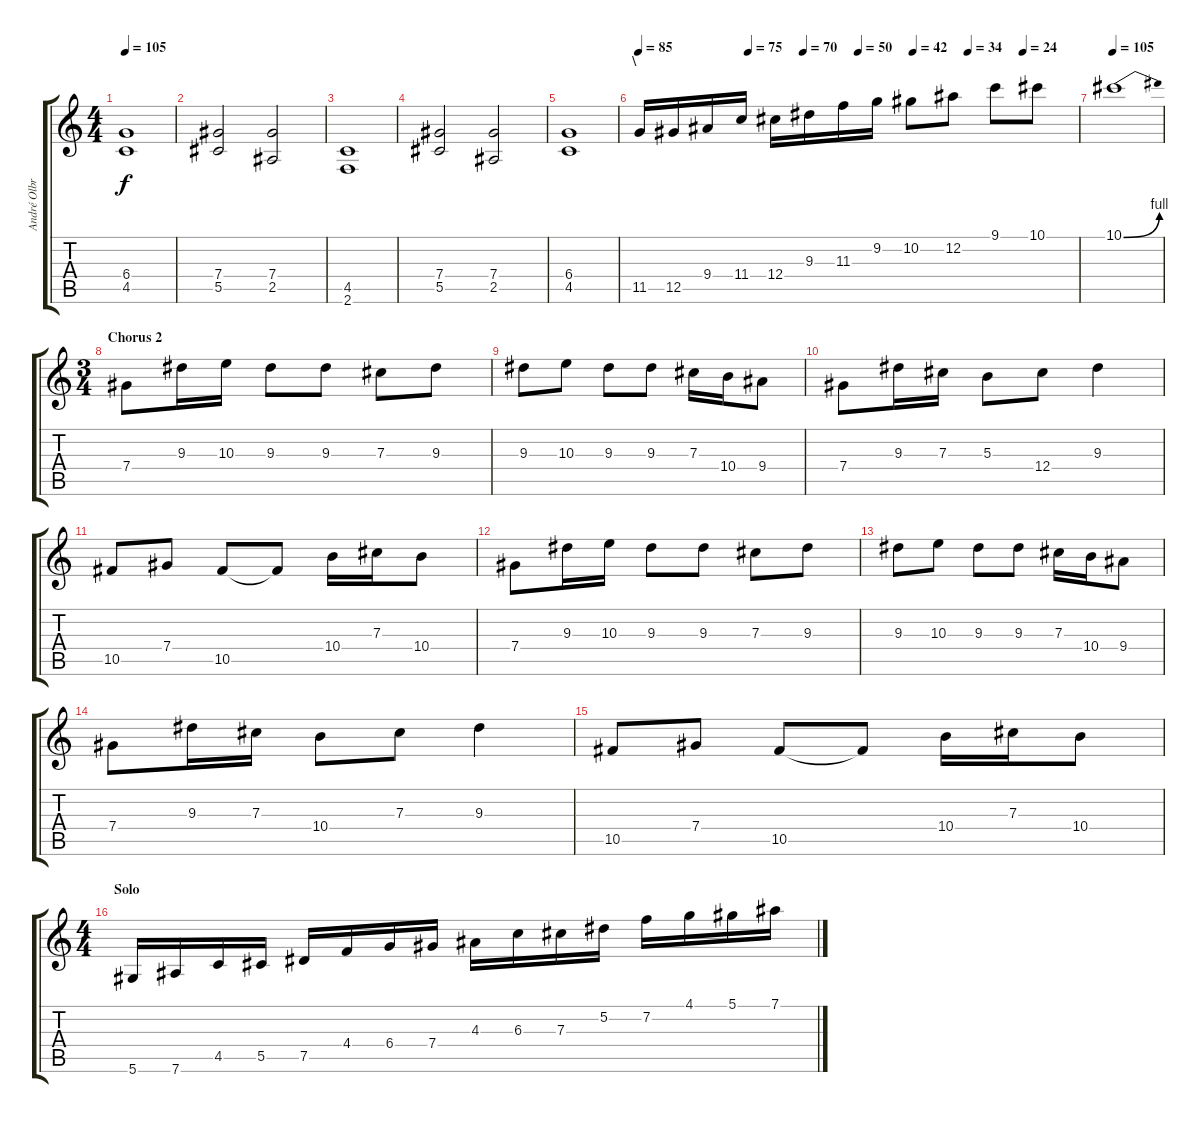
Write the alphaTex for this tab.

\track ("André Olbrich" "André Olbr") {instrument distortionguitar}
\staff {score tabs}
\tuning (Eb4 Bb3 Gb3 Db3 Ab2 Eb2) {hide}
\ts (4 4)
\tempo 105
\clef g2
\ks c
(6.4 4.5).1{dy f} |
(7.4 5.5).2 (7.4 2.5).2 |
(4.5 2.6).1 |
(7.4 5.5).2 (7.4 2.5).2 |
(6.4 4.5).1 |
\section ("" "\\")
\tempo 85
\tempo (75 0.25)
\tempo (70 0.375)
\tempo (50 0.5)
\tempo (42 0.625)
\tempo (34 0.75)
\tempo (24 0.875)
11.5.16 12.5.16 9.4.16 11.4.16 12.4.16 9.3.16 11.3.16 9.2.16 10.2.8 12.2.8 9.1.8 10.1.8 |
\tempo 105
10.1{be (bend 0 0 60 4)}.1 |
\ts (3 4)
\section ("" "Chorus 2")
7.4.8 9.3.16 10.3.16 9.3.8 9.3.8 7.3.8 9.3.8 |
9.3.8 10.3.8 9.3.8 9.3.8 7.3.16 10.4.16 9.4.8 |
7.4.8 9.3.16 7.3.16 5.3.8 12.4.8 9.3.4 |
10.5.8 7.4.8 10.5.8 10.5{t}.8 10.4.16 7.3.16 10.4.8 |
7.4.8 9.3.16 10.3.16 9.3.8 9.3.8 7.3.8 9.3.8 |
9.3.8 10.3.8 9.3.8 9.3.8 7.3.16 10.4.16 9.4.8 |
7.4.8 9.3.16 7.3.16 10.4.8 7.3.8 9.3.4 |
10.5.8 7.4.8 10.5.8 10.5{t}.8 10.4.16 7.3.16 10.4.8 |
\ts (4 4)
\section ("" "Solo")
5.6.16 7.6.16 4.5.16 5.5.16 7.5.16 4.4.16 6.4.16 7.4.16 4.3.16 6.3.16 7.3.16 5.2.16 7.2.16 4.1.16 5.1.16 7.1.16
